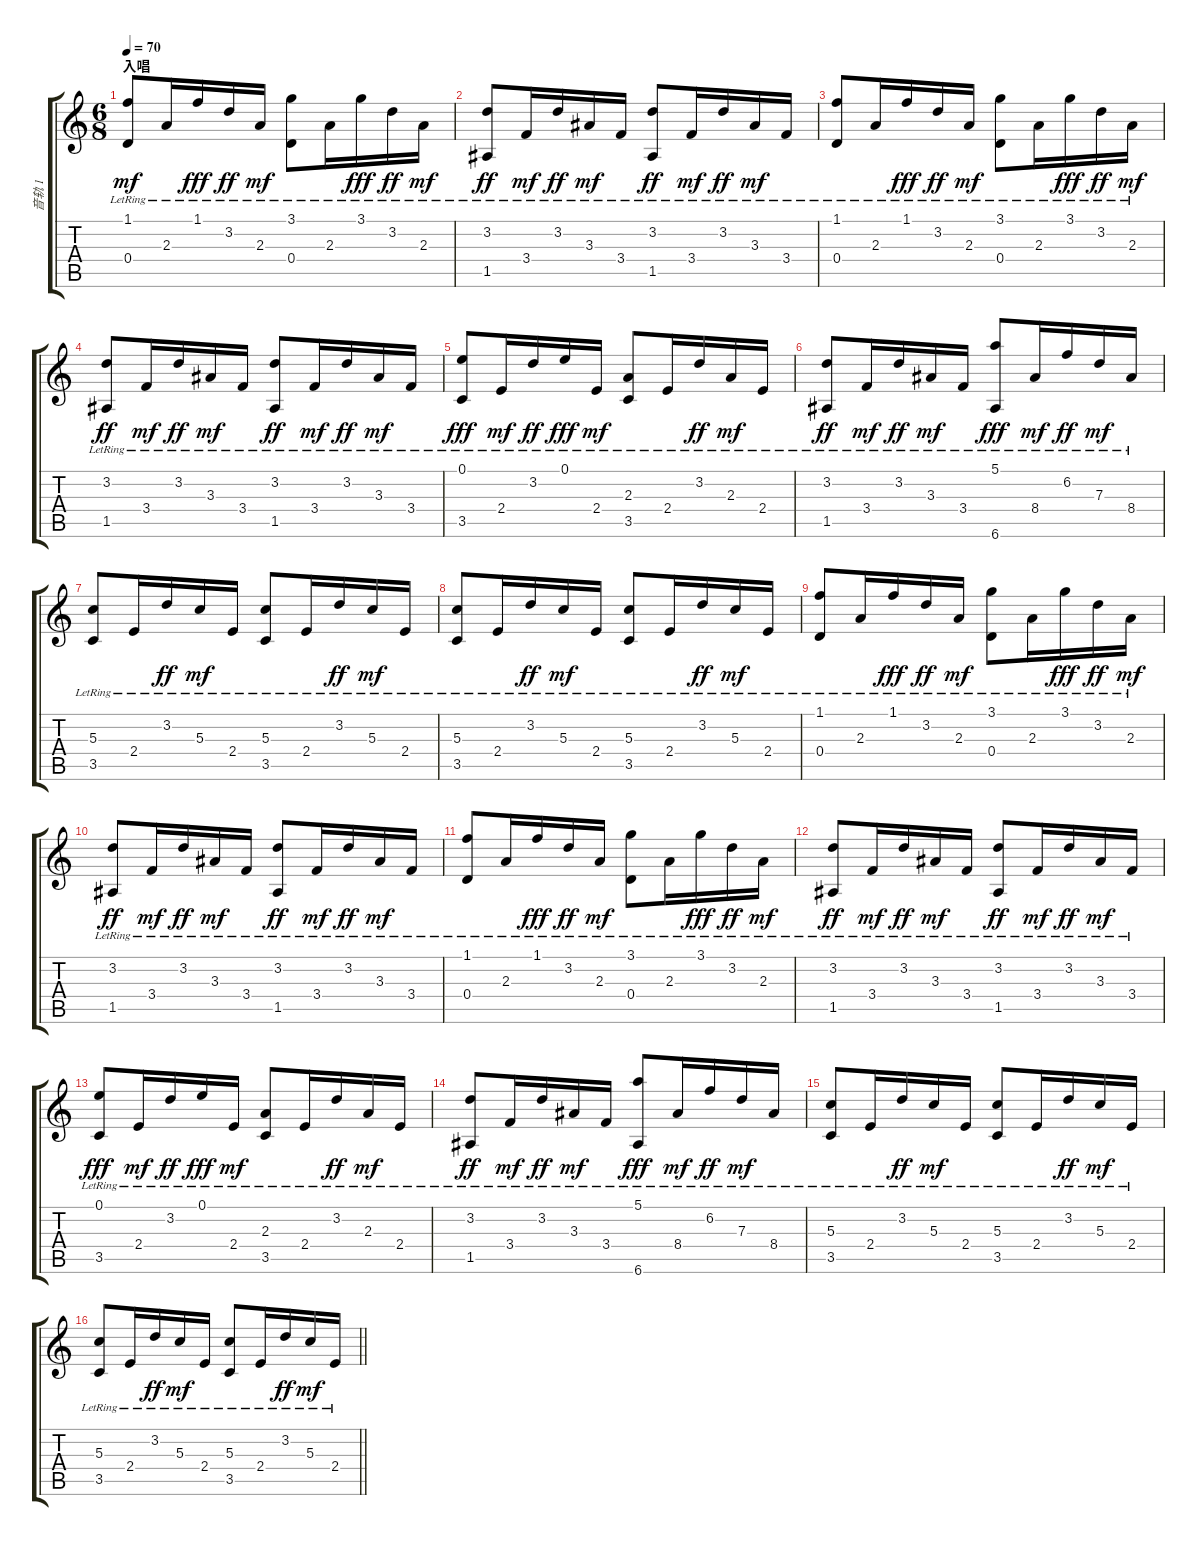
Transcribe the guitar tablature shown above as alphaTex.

\track ("音轨 1" "音轨 1") {instrument acousticguitarsteel}
\staff {score tabs}
\tuning (E4 B3 G3 D3 A2 E2) {hide}
\ts (6 8)
\section ("" "入唱")
\tempo 70
\clef g2
\ks c
(1.1{lr} 0.4{lr}).8{dy mf} 2.3{lr}.16 1.1{lr}.16{dy fff} 3.2{lr}.16{dy ff} 2.3{lr}.16{dy mf} (3.1{lr} 0.4{lr}).8 2.3{lr}.16 3.1{lr}.16{dy fff} 3.2{lr}.16{dy ff} 2.3{lr}.16{dy mf} |
(3.2{lr} 1.5{lr}).8{dy ff} 3.4{lr}.16{dy mf} 3.2{lr}.16{dy ff} 3.3{lr}.16{dy mf} 3.4{lr}.16 (3.2{lr} 1.5{lr}).8{dy ff} 3.4{lr}.16{dy mf} 3.2{lr}.16{dy ff} 3.3{lr}.16{dy mf} 3.4{lr}.16 |
(1.1{lr} 0.4{lr}).8 2.3{lr}.16 1.1{lr}.16{dy fff} 3.2{lr}.16{dy ff} 2.3{lr}.16{dy mf} (3.1{lr} 0.4{lr}).8 2.3{lr}.16 3.1{lr}.16{dy fff} 3.2{lr}.16{dy ff} 2.3{lr}.16{dy mf} |
(3.2{lr} 1.5{lr}).8{dy ff} 3.4{lr}.16{dy mf} 3.2{lr}.16{dy ff} 3.3{lr}.16{dy mf} 3.4{lr}.16 (3.2{lr} 1.5{lr}).8{dy ff} 3.4{lr}.16{dy mf} 3.2{lr}.16{dy ff} 3.3{lr}.16{dy mf} 3.4{lr}.16 |
(0.1{lr} 3.5{lr}).8{dy fff} 2.4{lr}.16{dy mf} 3.2{lr}.16{dy ff} 0.1{lr}.16{dy fff} 2.4{lr}.16{dy mf} (2.3{lr} 3.5{lr}).8 2.4{lr}.16 3.2{lr}.16{dy ff} 2.3{lr}.16{dy mf} 2.4{lr}.16 |
(3.2{lr} 1.5{lr}).8{dy ff} 3.4{lr}.16{dy mf} 3.2{lr}.16{dy ff} 3.3{lr}.16{dy mf} 3.4{lr}.16 (5.1{lr} 6.6{lr}).8{dy fff} 8.4{lr}.16{dy mf} 6.2{lr}.16{dy ff} 7.3{lr}.16{dy mf} 8.4{lr}.16 |
(5.3{lr} 3.5{lr}).8 2.4{lr}.16 3.2{lr}.16{dy ff} 5.3{lr}.16{dy mf} 2.4{lr}.16 (5.3{lr} 3.5{lr}).8 2.4{lr}.16 3.2{lr}.16{dy ff} 5.3{lr}.16{dy mf} 2.4{lr}.16 |
(5.3{lr} 3.5{lr}).8 2.4{lr}.16 3.2{lr}.16{dy ff} 5.3{lr}.16{dy mf} 2.4{lr}.16 (5.3{lr} 3.5{lr}).8 2.4{lr}.16 3.2{lr}.16{dy ff} 5.3{lr}.16{dy mf} 2.4{lr}.16 |
(1.1{lr} 0.4{lr}).8 2.3{lr}.16 1.1{lr}.16{dy fff} 3.2{lr}.16{dy ff} 2.3{lr}.16{dy mf} (3.1{lr} 0.4{lr}).8 2.3{lr}.16 3.1{lr}.16{dy fff} 3.2{lr}.16{dy ff} 2.3{lr}.16{dy mf} |
(3.2{lr} 1.5{lr}).8{dy ff} 3.4{lr}.16{dy mf} 3.2{lr}.16{dy ff} 3.3{lr}.16{dy mf} 3.4{lr}.16 (3.2{lr} 1.5{lr}).8{dy ff} 3.4{lr}.16{dy mf} 3.2{lr}.16{dy ff} 3.3{lr}.16{dy mf} 3.4{lr}.16 |
(1.1{lr} 0.4{lr}).8 2.3{lr}.16 1.1{lr}.16{dy fff} 3.2{lr}.16{dy ff} 2.3{lr}.16{dy mf} (3.1{lr} 0.4{lr}).8 2.3{lr}.16 3.1{lr}.16{dy fff} 3.2{lr}.16{dy ff} 2.3{lr}.16{dy mf} |
(3.2{lr} 1.5{lr}).8{dy ff} 3.4{lr}.16{dy mf} 3.2{lr}.16{dy ff} 3.3{lr}.16{dy mf} 3.4{lr}.16 (3.2{lr} 1.5{lr}).8{dy ff} 3.4{lr}.16{dy mf} 3.2{lr}.16{dy ff} 3.3{lr}.16{dy mf} 3.4{lr}.16 |
(0.1{lr} 3.5{lr}).8{dy fff} 2.4{lr}.16{dy mf} 3.2{lr}.16{dy ff} 0.1{lr}.16{dy fff} 2.4{lr}.16{dy mf} (2.3{lr} 3.5{lr}).8 2.4{lr}.16 3.2{lr}.16{dy ff} 2.3{lr}.16{dy mf} 2.4{lr}.16 |
(3.2{lr} 1.5{lr}).8{dy ff} 3.4{lr}.16{dy mf} 3.2{lr}.16{dy ff} 3.3{lr}.16{dy mf} 3.4{lr}.16 (5.1{lr} 6.6{lr}).8{dy fff} 8.4{lr}.16{dy mf} 6.2{lr}.16{dy ff} 7.3{lr}.16{dy mf} 8.4{lr}.16 |
(5.3{lr} 3.5{lr}).8 2.4{lr}.16 3.2{lr}.16{dy ff} 5.3{lr}.16{dy mf} 2.4{lr}.16 (5.3{lr} 3.5{lr}).8 2.4{lr}.16 3.2{lr}.16{dy ff} 5.3{lr}.16{dy mf} 2.4{lr}.16 |
\barLineRight lightlight
(5.3{lr} 3.5{lr}).8 2.4{lr}.16 3.2{lr}.16{dy ff} 5.3{lr}.16{dy mf} 2.4{lr}.16 (5.3{lr} 3.5{lr}).8 2.4{lr}.16 3.2{lr}.16{dy ff} 5.3{lr}.16{dy mf} 2.4{lr}.16
